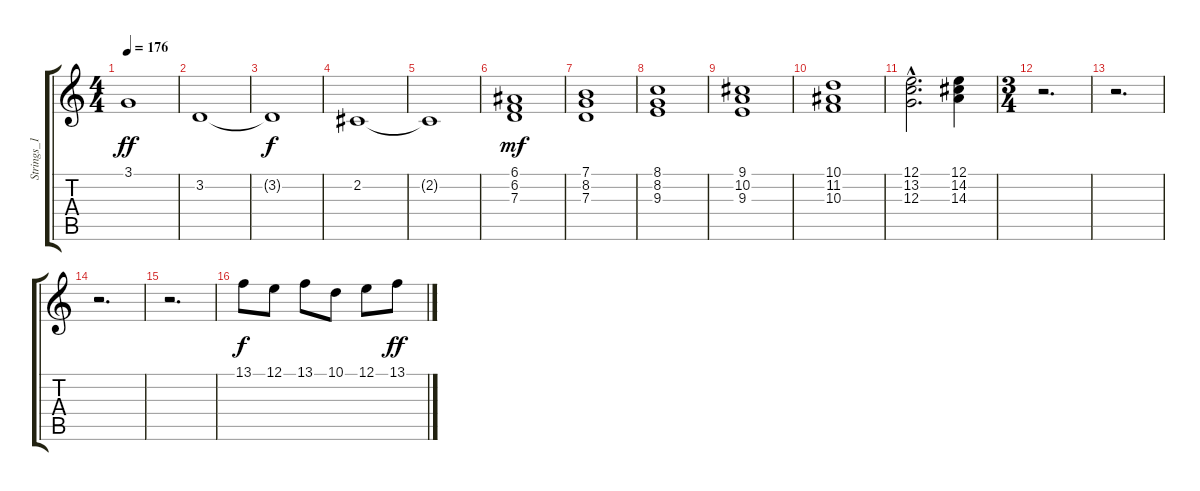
\track ("Strings_1" "Strings_1") {instrument stringensemble1}
\staff {score tabs}
\tuning (E4 B3 G3 D3 A2 E2) {hide}
\ts (4 4)
\tempo 176
\clef g2
\ks c
3.1.1{dy ff} |
3.2.1 |
3.2{t}.1{dy f} |
2.2.1 |
2.2{t}.1 |
(6.1 6.2 7.3).1{dy mf} |
(7.1 8.2 7.3).1 |
(8.1 8.2 9.3).1 |
(9.1 10.2 9.3).1 |
(10.1 11.2 10.3).1 |
(12.1{hac} 13.2{hac} 12.3{hac}).2{d} (12.1 14.2 14.3).4 |
\ts (3 4)
r.2{d} |
r.2{d} |
r.2{d} |
r.2{d} |
13.1.8{dy f} 12.1.8 13.1.8 10.1.8 12.1.8 13.1.8{dy ff}
